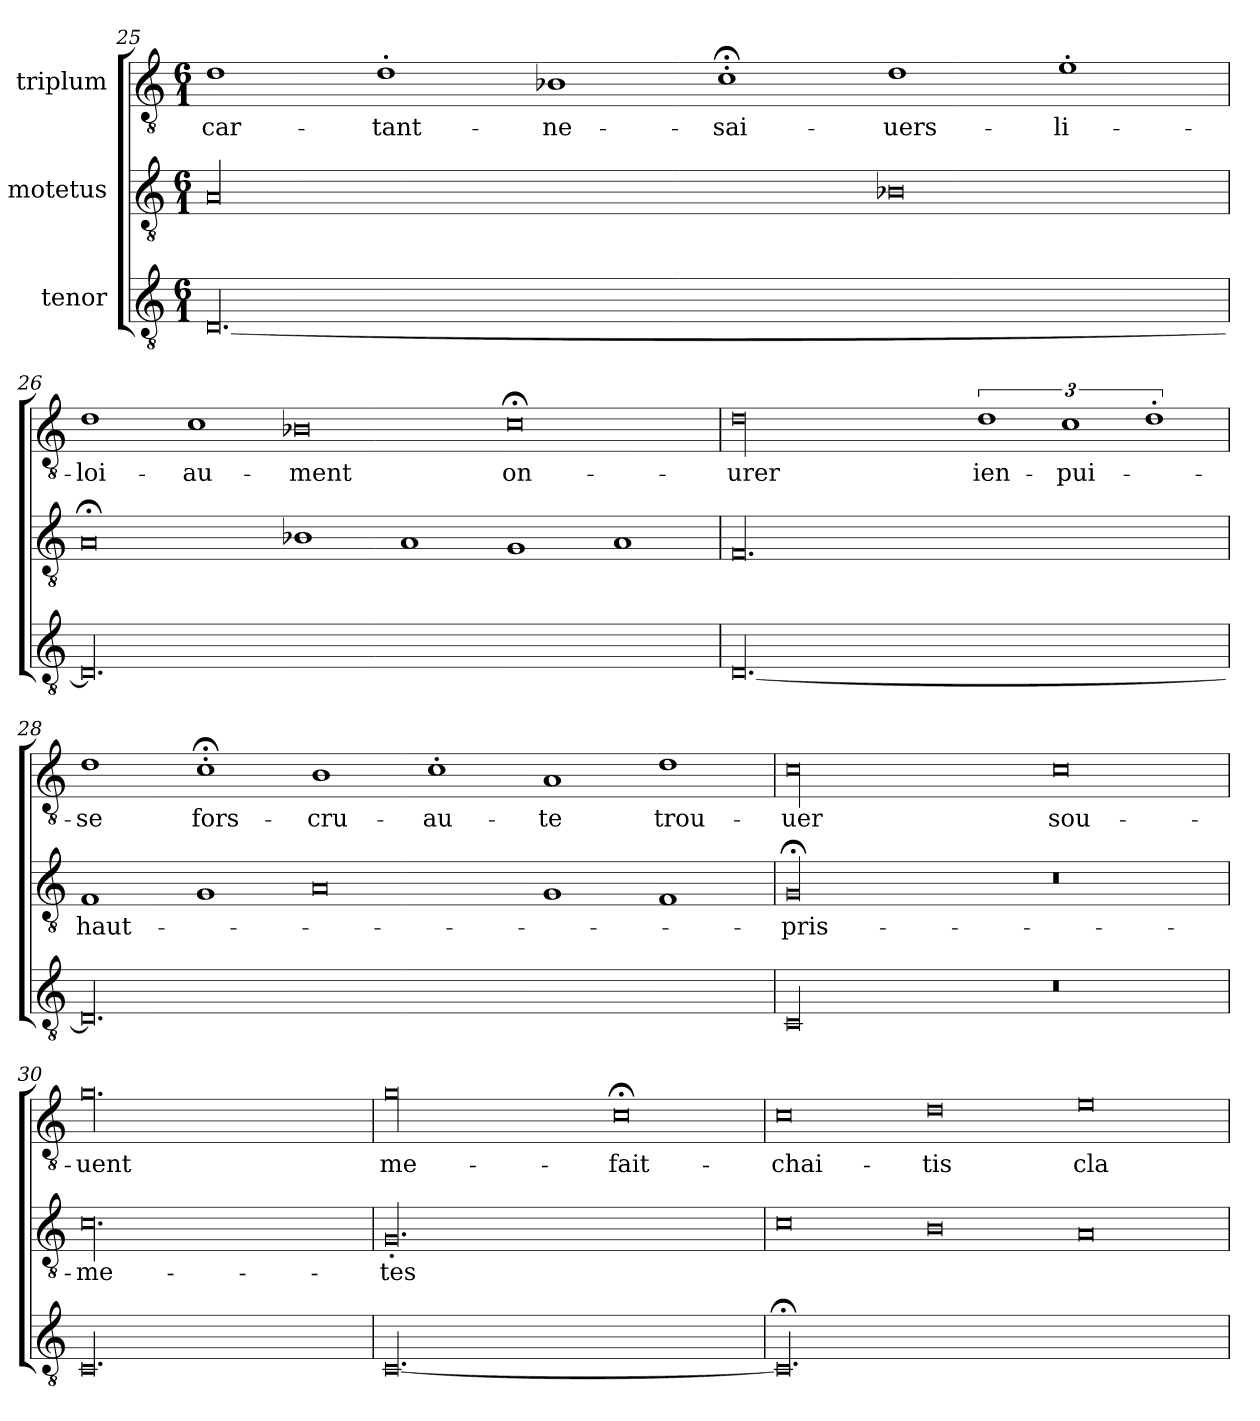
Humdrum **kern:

**kern	**kern	**text	**kern	**text
*part3	*part2	*part2	*part1	*part1
*staff3	*staff2	*staff2	*staff1	*staff1
*I"tenor	*I"motetus	*	*I"triplum	*
*clefGv2	*clefGv2	*	*clefGv2	*
*k[]	*k[]	*	*k[]	*
*C:	*C:	*	*C:	*
*M6/1	*M6/1	*	*M6/1	*
=25	=25	=25	=25	=25
[00.D/	00A/	.	1d\	car-
.	.	.	1d'\	tant-
.	.	.	1B-X\	ne-
.	.	.	1c;<'\	sai-
.	0B-X\	.	1d\	uers-
.	.	.	1e'\	li-
=26	=26	=26	=26	=26
00.D/]	0A;</	.	1d\	loi-
.	.	.	1c\	-au-
.	1B-X\	.	0B-X\	-ment
.	1A/	.	.	.
.	1G/	.	0c;<\	on-
.	1A/	.	.	.
=27	=27	=27	=27	=27
[00.D/	00.F/	.	00d\	-urer
.	.	.	3%2d\	ien-
.	.	.	3%2c\	pui-
.	.	.	3%2d'\	.
=28	=28	=28	=28	=28
00.D/]	1F/	haut-	1d\	-se
.	1G/	.	1c;<'\	fors-
.	0A/	.	1B\	cru-
.	.	.	1c'\	-au-
.	1G/	.	1A/	-te
.	1F/	.	1d\	trou-
=29	=29	=29	=29	=29
00C/	00G;</	pris-	00c\	-uer
0r	0r	.	0c\	sou-
=30	=30	=30	=30	=30
00.C/	00.c\	me-	00.g\	-uent
=31	=31	=31	=31	=31
[00.C/	00.G'/	-tes	00g\	me-
.	.	.	0c;<\	fait-
=32	=32	=32	=32	=32
00.C;</]	0c\	.	0c\	chai-
.	0B\	.	0d\	-tis
.	0A/	.	0e\	cla-
=	=	=	=	=
*-	*-	*-	*-	*-
